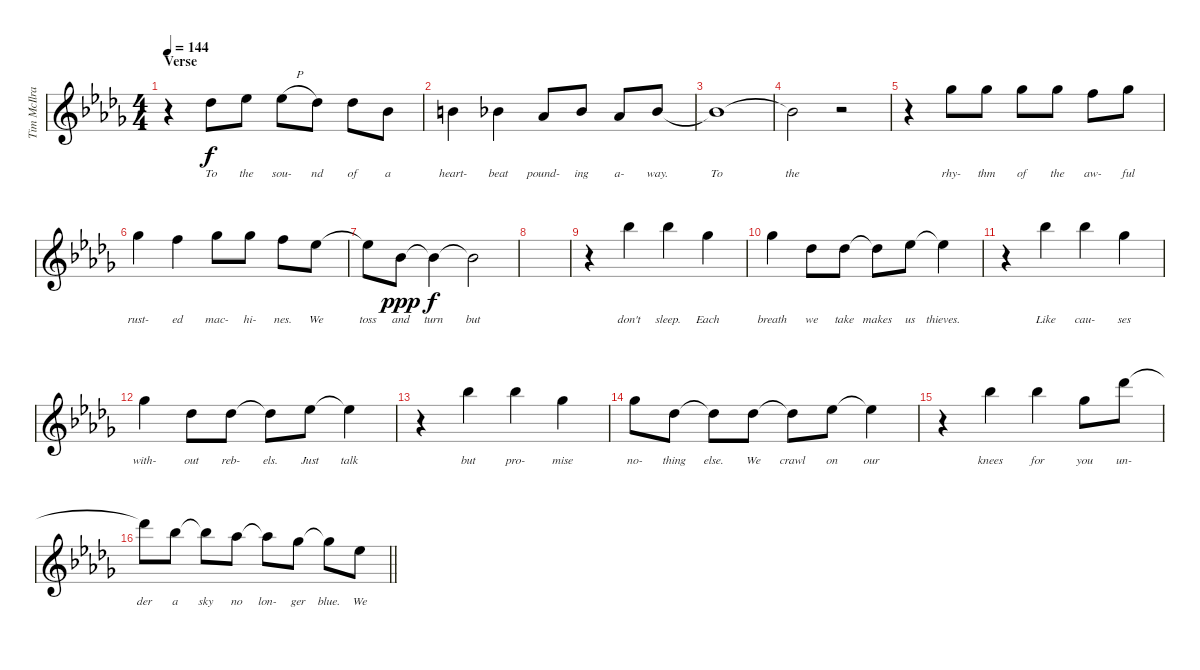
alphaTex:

\track ("Tim McIlrath - Vocals" "Tim McIlra") {instrument distortionguitar}
\staff {score}
\tuning (E4 B3 G3 D3 A2 E2) {hide}
\ts (4 4)
\section ("" "Verse")
\tempo 144
\clef g2
\ks db
r.4{dy f} 11.4.8{lyrics (0 "To") lyrics (1 "") lyrics (2 "") lyrics (3 "") lyrics (4 "")} 13.4.8{lyrics (0 "the") lyrics (1 "") lyrics (2 "") lyrics (3 "") lyrics (4 "")} 13.4{h}.8{lyrics (0 "sou-") lyrics (1 "") lyrics (2 "") lyrics (3 "") lyrics (4 "")} 11.4.8{lyrics (0 "nd") lyrics (1 "") lyrics (2 "") lyrics (3 "") lyrics (4 "")} 11.4.8{lyrics (0 "of") lyrics (1 "") lyrics (2 "") lyrics (3 "") lyrics (4 "")} 8.4.8{lyrics (0 "a") lyrics (1 "") lyrics (2 "") lyrics (3 "") lyrics (4 "")} |
9.4.4{lyrics (0 "heart-") lyrics (1 "") lyrics (2 "") lyrics (3 "") lyrics (4 "")} 8.4.4{lyrics (0 "beat") lyrics (1 "") lyrics (2 "") lyrics (3 "") lyrics (4 "")} 6.4.8{lyrics (0 "pound-") lyrics (1 "") lyrics (2 "") lyrics (3 "") lyrics (4 "")} 8.4.8{lyrics (0 "ing") lyrics (1 "") lyrics (2 "") lyrics (3 "") lyrics (4 "")} 6.4.8{lyrics (0 "a-") lyrics (1 "") lyrics (2 "") lyrics (3 "") lyrics (4 "")} 8.4.8{lyrics (0 "way.") lyrics (1 "") lyrics (2 "") lyrics (3 "") lyrics (4 "")} |
8.4{t}.1{lyrics (0 "To") lyrics (1 "") lyrics (2 "") lyrics (3 "") lyrics (4 "")} |
8.4{t}.2{lyrics (0 "the") lyrics (1 "") lyrics (2 "") lyrics (3 "") lyrics (4 "")} r.2 |
r.4 16.4.8{lyrics (0 "rhy-") lyrics (1 "") lyrics (2 "") lyrics (3 "") lyrics (4 "")} 16.4.8{lyrics (0 "thm") lyrics (1 "") lyrics (2 "") lyrics (3 "") lyrics (4 "")} 16.4.8{lyrics (0 "of") lyrics (1 "") lyrics (2 "") lyrics (3 "") lyrics (4 "")} 16.4.8{lyrics (0 "the") lyrics (1 "") lyrics (2 "") lyrics (3 "") lyrics (4 "")} 15.4.8{lyrics (0 "aw-") lyrics (1 "") lyrics (2 "") lyrics (3 "") lyrics (4 "")} 16.4.8{lyrics (0 "ful") lyrics (1 "") lyrics (2 "") lyrics (3 "") lyrics (4 "")} |
16.4.4{lyrics (0 "rust-") lyrics (1 "") lyrics (2 "") lyrics (3 "") lyrics (4 "")} 15.4.4{lyrics (0 "ed") lyrics (1 "") lyrics (2 "") lyrics (3 "") lyrics (4 "")} 16.4.8{lyrics (0 "mac-") lyrics (1 "") lyrics (2 "") lyrics (3 "") lyrics (4 "")} 16.4.8{lyrics (0 "hi-") lyrics (1 "") lyrics (2 "") lyrics (3 "") lyrics (4 "")} 15.4.8{lyrics (0 "nes.") lyrics (1 "") lyrics (2 "") lyrics (3 "") lyrics (4 "")} 13.4.8{lyrics (0 "We") lyrics (1 "") lyrics (2 "") lyrics (3 "") lyrics (4 "")} |
13.4{t}.8{lyrics (0 "toss") lyrics (1 "") lyrics (2 "") lyrics (3 "") lyrics (4 "")} 13.5.8{lyrics (0 "and") lyrics (1 "") lyrics (2 "") lyrics (3 "") lyrics (4 "") dy ppp} 13.5{t}.4{lyrics (0 "turn") lyrics (1 "") lyrics (2 "") lyrics (3 "") lyrics (4 "") dy f} 13.5{t}.2{lyrics (0 "but") lyrics (1 "") lyrics (2 "") lyrics (3 "") lyrics (4 "")} |
|
r.4 15.3.4{lyrics (0 "don't") lyrics (1 "") lyrics (2 "") lyrics (3 "") lyrics (4 "")} 15.3.4{lyrics (0 "sleep.") lyrics (1 "") lyrics (2 "") lyrics (3 "") lyrics (4 "")} 11.3.4{lyrics (0 "Each") lyrics (1 "") lyrics (2 "") lyrics (3 "") lyrics (4 "")} |
11.3.4{lyrics (0 "breath") lyrics (1 "") lyrics (2 "") lyrics (3 "") lyrics (4 "")} 11.4.8{lyrics (0 "we") lyrics (1 "") lyrics (2 "") lyrics (3 "") lyrics (4 "")} 11.4.8{lyrics (0 "take") lyrics (1 "") lyrics (2 "") lyrics (3 "") lyrics (4 "")} 11.4{t}.8{lyrics (0 "makes") lyrics (1 "") lyrics (2 "") lyrics (3 "") lyrics (4 "")} 13.4.8{lyrics (0 "us") lyrics (1 "") lyrics (2 "") lyrics (3 "") lyrics (4 "")} 13.4{t}.4{lyrics (0 "thieves.") lyrics (1 "") lyrics (2 "") lyrics (3 "") lyrics (4 "")} |
r.4 15.3.4{lyrics (0 "Like") lyrics (1 "") lyrics (2 "") lyrics (3 "") lyrics (4 "")} 15.3.4{lyrics (0 "cau-") lyrics (1 "") lyrics (2 "") lyrics (3 "") lyrics (4 "")} 11.3.4{lyrics (0 "ses") lyrics (1 "") lyrics (2 "") lyrics (3 "") lyrics (4 "")} |
11.3.4{lyrics (0 "with-") lyrics (1 "") lyrics (2 "") lyrics (3 "") lyrics (4 "")} 11.4.8{lyrics (0 "out") lyrics (1 "") lyrics (2 "") lyrics (3 "") lyrics (4 "")} 11.4.8{lyrics (0 "reb-") lyrics (1 "") lyrics (2 "") lyrics (3 "") lyrics (4 "")} 11.4{t}.8{lyrics (0 "els.") lyrics (1 "") lyrics (2 "") lyrics (3 "") lyrics (4 "")} 13.4.8{lyrics (0 "Just") lyrics (1 "") lyrics (2 "") lyrics (3 "") lyrics (4 "")} 13.4{t}.4{lyrics (0 "talk") lyrics (1 "") lyrics (2 "") lyrics (3 "") lyrics (4 "")} |
r.4 15.3.4{lyrics (0 "but") lyrics (1 "") lyrics (2 "") lyrics (3 "") lyrics (4 "")} 15.3.4{lyrics (0 "pro-") lyrics (1 "") lyrics (2 "") lyrics (3 "") lyrics (4 "")} 11.3.4{lyrics (0 "mise") lyrics (1 "") lyrics (2 "") lyrics (3 "") lyrics (4 "")} |
11.3.8{lyrics (0 "no-") lyrics (1 "") lyrics (2 "") lyrics (3 "") lyrics (4 "")} 11.4.8{lyrics (0 "thing") lyrics (1 "") lyrics (2 "") lyrics (3 "") lyrics (4 "")} 11.4{t}.8{lyrics (0 "else.") lyrics (1 "") lyrics (2 "") lyrics (3 "") lyrics (4 "")} 11.4.8{lyrics (0 "We") lyrics (1 "") lyrics (2 "") lyrics (3 "") lyrics (4 "")} 11.4{t}.8{lyrics (0 "crawl") lyrics (1 "") lyrics (2 "") lyrics (3 "") lyrics (4 "")} 13.4.8{lyrics (0 "on") lyrics (1 "") lyrics (2 "") lyrics (3 "") lyrics (4 "")} 13.4{t}.4{lyrics (0 "our") lyrics (1 "") lyrics (2 "") lyrics (3 "") lyrics (4 "")} |
r.4 15.3.4{lyrics (0 "knees") lyrics (1 "") lyrics (2 "") lyrics (3 "") lyrics (4 "")} 15.3.4{lyrics (0 "for") lyrics (1 "") lyrics (2 "") lyrics (3 "") lyrics (4 "")} 11.3.8{lyrics (0 "you") lyrics (1 "") lyrics (2 "") lyrics (3 "") lyrics (4 "")} 18.3.8{lyrics (0 "un-") lyrics (1 "") lyrics (2 "") lyrics (3 "") lyrics (4 "")} |
\barLineRight lightlight
18.3{t}.8{lyrics (0 "der") lyrics (1 "") lyrics (2 "") lyrics (3 "") lyrics (4 "")} 15.3.8{lyrics (0 "a") lyrics (1 "") lyrics (2 "") lyrics (3 "") lyrics (4 "")} 15.3{t}.8{lyrics (0 "sky") lyrics (1 "") lyrics (2 "") lyrics (3 "") lyrics (4 "")} 13.3.8{lyrics (0 "no") lyrics (1 "") lyrics (2 "") lyrics (3 "") lyrics (4 "")} 13.3{t}.8{lyrics (0 "lon-") lyrics (1 "") lyrics (2 "") lyrics (3 "") lyrics (4 "")} 11.3.8{lyrics (0 "ger") lyrics (1 "") lyrics (2 "") lyrics (3 "") lyrics (4 "")} 11.3{t}.8{lyrics (0 "blue.") lyrics (1 "") lyrics (2 "") lyrics (3 "") lyrics (4 "")} 13.4.8{lyrics (0 "We") lyrics (1 "") lyrics (2 "") lyrics (3 "") lyrics (4 "")}
